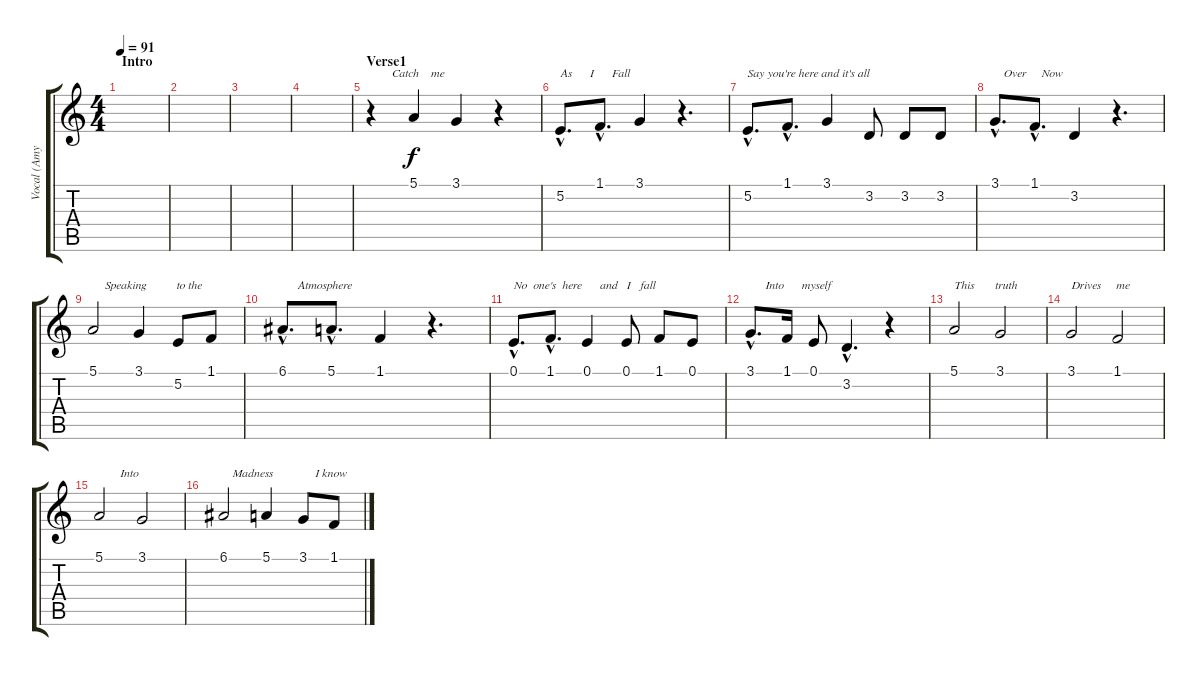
\track ("Vocal (Amy Lee)" "Vocal (Amy") {instrument synthvoice}
\staff {score tabs}
\tuning (E4 B3 G3 D3 A2 E2) {hide}
\ts (4 4)
\section ("" "Intro")
\tempo 91
\clef g2
\ks c
|
|
|
|
\section ("" "Verse1")
r.4{txt "       Catch    me"} 5.1.4 3.1.4 r.4 |
5.2{hac}.8{d txt "As      I      Fall"} 1.1{hac}.8{d} 3.1.4 r.4{d} |
5.2{hac}.8{d txt "Say you're here and it's all"} 1.1{hac}.8{d} 3.1.4 3.2.8 3.2.8 3.2.8 |
3.1{hac}.8{d txt "   Over     Now"} 1.1{hac}.8{d} 3.2.4 r.4{d} |
5.1.2{txt "    Speaking          to the"} 3.1.4 5.2.8 1.1.8 |
6.1{hac}.8{d txt "     Atmosphere"} 5.1{hac}.8{d} 1.1.4 r.4{d} |
0.1{hac}.8{d txt "No  one's  here      and   I   fall"} 1.1{hac}.8{d} 0.1.4 0.1.8 1.1.8 0.1.8 |
3.1{hac}.8{d txt "     Into      myself"} 1.1.16 0.1.8 3.2{hac}.4{d} r.4 |
5.1.2{txt "This       truth"} 3.1.2 |
3.1.2{txt "Drives     me"} 1.1.2 |
5.1.2{txt "       Into"} 3.1.2 |
6.1.2{txt "   Madness              I know"} 5.1.4 3.1.8 1.1.8
